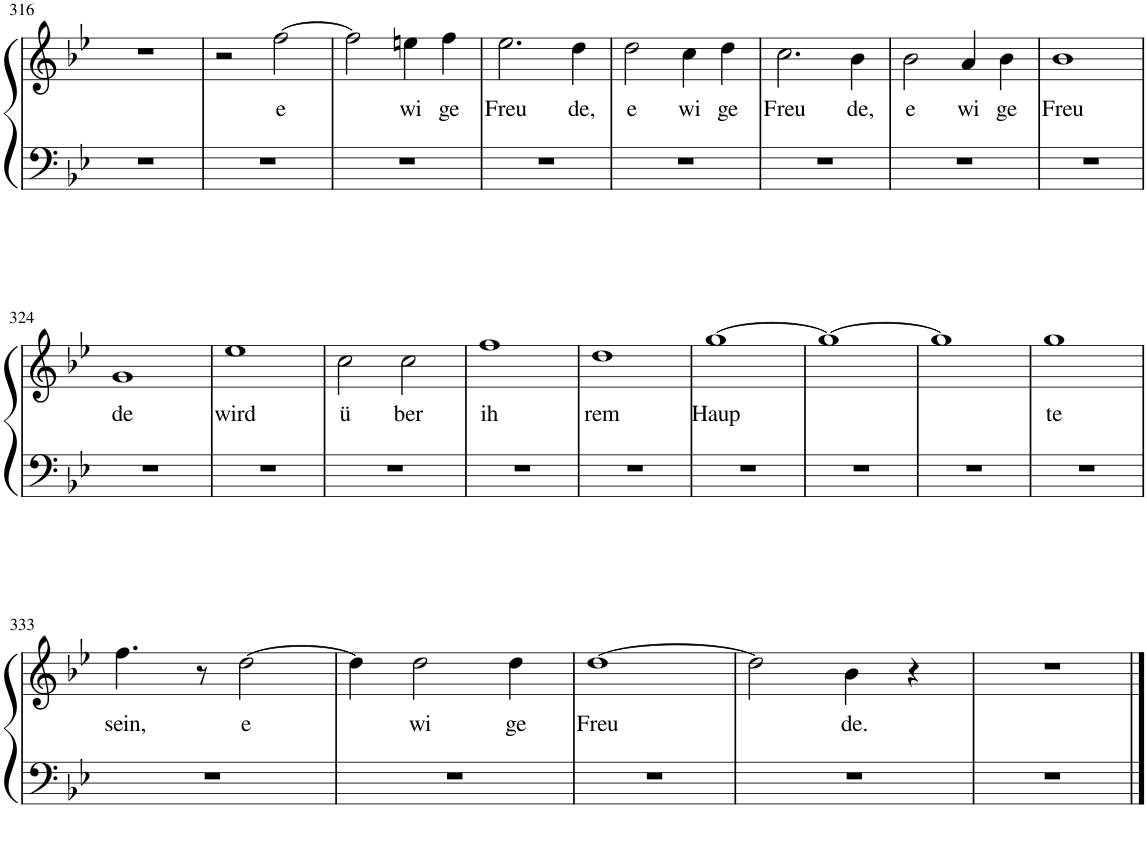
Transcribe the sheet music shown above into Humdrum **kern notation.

**kern	**kern	**text
*part1	*part1	*part1
*staff2	*staff1	*staff1
*I"Piano	*	*
*I'Pno.	*	*
!!LO:PB:g=z
*clefF4	*clefG2	*
*k[b-e-]	*k[b-e-]	*
*M4/4	*M4/4	*
*met(c)	*met(c)	*
=316	=316	=316
1r	1r	.
=317	=317	=317
1r	2r	.
!	!	!LO:LY:b
.	[2ff\	e
=318	=318	=318
1r	2ff\]	.
!	!	!LO:LY:b
.	4een\	wi
!	!	!LO:LY:b
.	4ff\	ge
=319	=319	=319
!	!	!LO:LY:b
1r	2.ee-\	Freu
!	!	!LO:LY:b
.	4dd\	de,
=320	=320	=320
!	!	!LO:LY:b
1r	2dd\	e
!	!	!LO:LY:b
.	4cc\	wi
!	!	!LO:LY:b
.	4dd\	ge
=321	=321	=321
!	!	!LO:LY:b
1r	2.cc\	Freu
!	!	!LO:LY:b
.	4b-\	de,
=322	=322	=322
!	!	!LO:LY:b
1r	2b-\	e
!	!	!LO:LY:b
.	4a/	wi
!	!	!LO:LY:b
.	4b-\	ge
=323	=323	=323
!	!	!LO:LY:b
1r	1b-	Freu
!!LO:LB:g=z
=324	=324	=324
!	!	!LO:LY:b
1r	1g	de
=325	=325	=325
!	!	!LO:LY:b
1r	1ee-	wird
=326	=326	=326
!	!	!LO:LY:b
1r	2cc\	ü
!	!	!LO:LY:b
.	2cc\	ber
=327	=327	=327
!	!	!LO:LY:b
1r	1ff	ih
=328	=328	=328
!	!	!LO:LY:b
1r	1dd	rem
=329	=329	=329
!	!	!LO:LY:b
1r	[1gg	Haup
=330	=330	=330
1r	1gg_	.
=331	=331	=331
1r	1gg]	.
=332	=332	=332
!	!	!LO:LY:b
1r	1gg	te
!!LO:LB:g=z
=333	=333	=333
!	!	!LO:LY:b
1r	4.ff\	sein,
.	8r	.
!	!	!LO:LY:b
.	[2dd\	e
=334	=334	=334
1r	4dd\]	.
!	!	!LO:LY:b
.	2dd\	wi
!	!	!LO:LY:b
.	4dd\	ge
=335	=335	=335
!	!	!LO:LY:b
1r	[1dd	Freu
=336	=336	=336
1r	2dd\]	.
!	!	!LO:LY:b
.	4b-\	de.
.	4r	.
=337	=337	=337
1r	1r	.
==	==	==
*-	*-	*-
